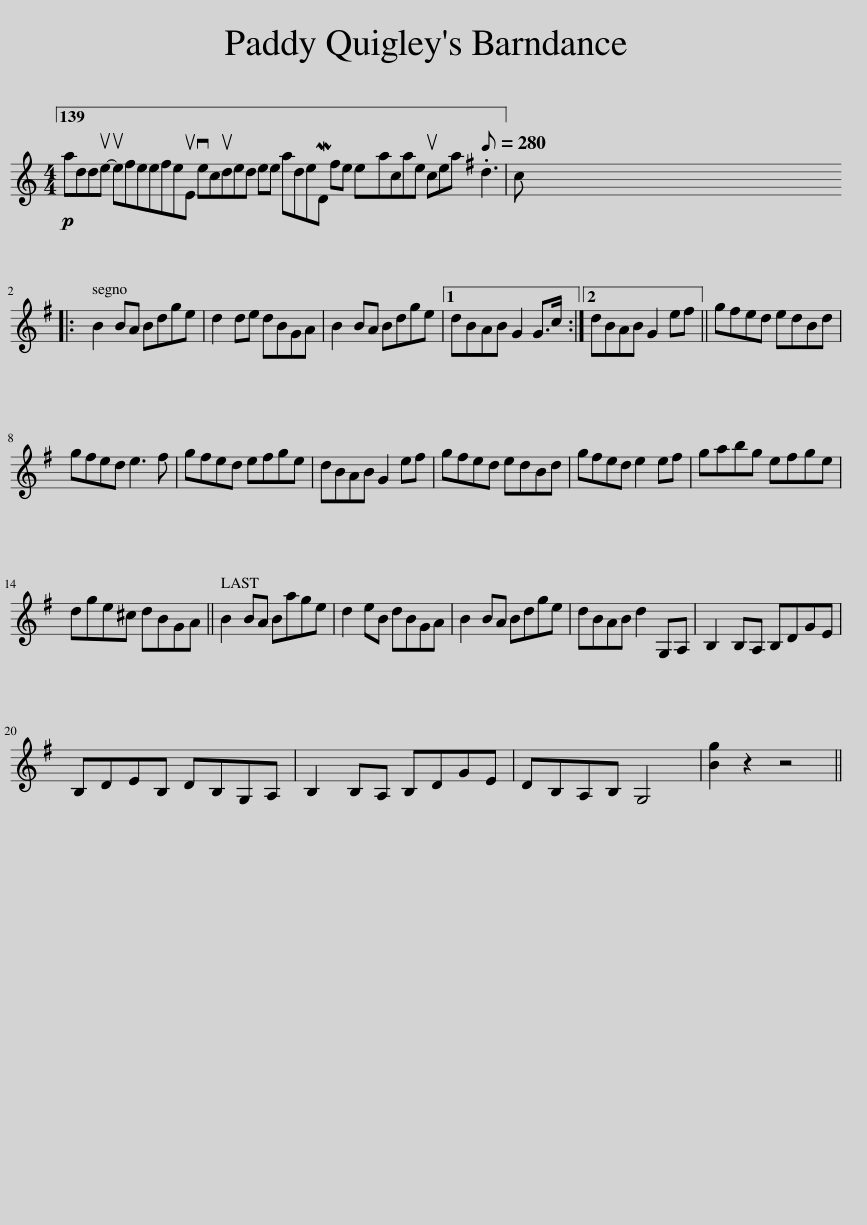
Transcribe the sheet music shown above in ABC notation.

X:1
L:1/8
M:4/4
I:linebreak $
K:C
V:1 treble
V:1
!p! addue- uefeefeuE vecuded ee adeMD fe exacae ucea[Q:1/8=280] .d3 c |:$ B2 BA Bdge | d2 de dBGA | B2 BA Bdge |1 dBAB G2 G>c :|2 %5
 dBAB G2 e^f || g^fed edBd |$ g^fed e3 f | g^fed efge | dBAB G2 e^f | %10
 g^fed edBd | g^fed e2 ef | gabg e^fge |$ dge^c dBGA || B2 BA Bage | %15
 d2 eB dBGA | B2 BA Bdge | dBAB d2 G,A, | B,2 B,A, B,DGE |$ B,DEB, DB,G,A, | %20
 B,2 B,A, B,DGE | DB,A,B, G,4 | [Bg]2 z2 z4 || %23
